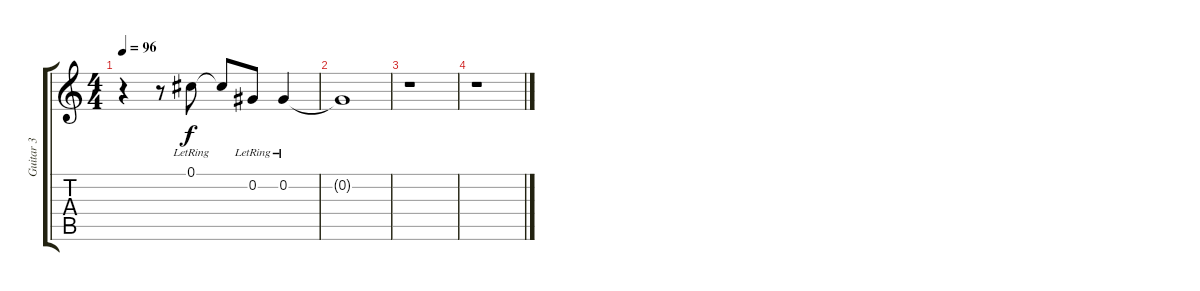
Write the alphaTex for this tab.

\track ("Guitar 3" "Guitar 3") {instrument electricguitarclean}
\staff {score tabs}
\tuning (Db4 Ab3 E3 B2 Gb2 B1) {hide}
\ts (4 4)
\tempo 96
\clef g2
\ks c
r.4{dy f} r.8 0.1{lr}.8 0.1{t}.8 0.2{lr}.8 0.2{lr}.4 |
0.2{t}.1 |
r.1 |
r.1
